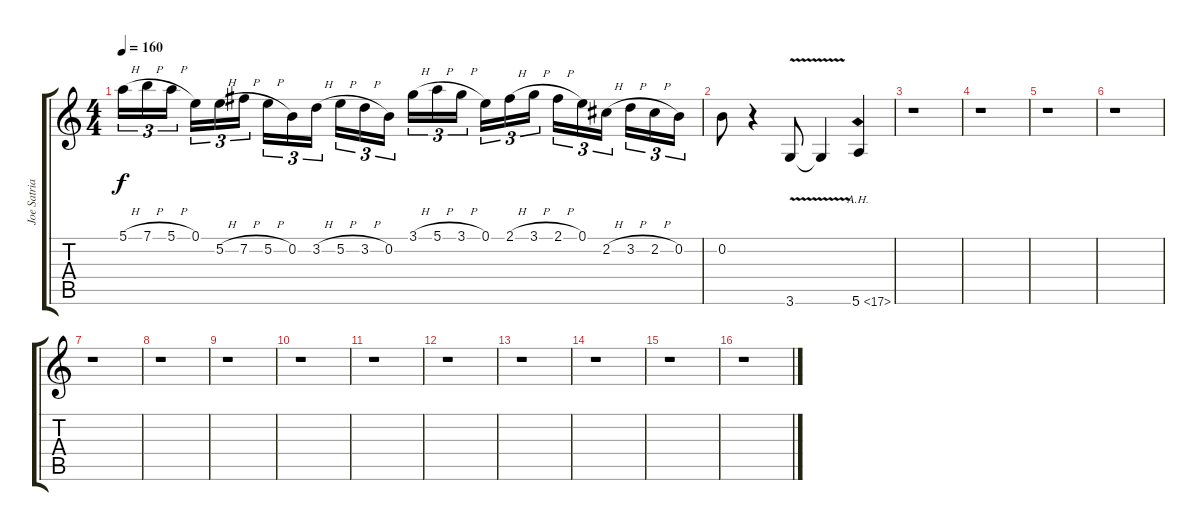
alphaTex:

\track ("Joe Satriani Lead" "Joe Satria") {instrument distortionguitar}
\staff {score tabs}
\tuning (E4 B3 G3 D3 A2 E2) {hide}
\ts (4 4)
\tempo 160
\clef g2
\ks c
5.1{h}.16{tu (3 2) dy f} 7.1{h}.16{tu (3 2)} 5.1{h}.16{tu (3 2)} 0.1.16{tu (3 2)} 5.2{h}.16{tu (3 2)} 7.2{h}.16{tu (3 2)} 5.2{h}.16{tu (3 2)} 0.2.16{tu (3 2)} 3.2{h}.16{tu (3 2)} 5.2{h}.16{tu (3 2)} 3.2{h}.16{tu (3 2)} 0.2.16{tu (3 2)} 3.1{h}.16{tu (3 2)} 5.1{h}.16{tu (3 2)} 3.1{h}.16{tu (3 2)} 0.1.16{tu (3 2)} 2.1{h}.16{tu (3 2)} 3.1{h}.16{tu (3 2)} 2.1{h}.16{tu (3 2)} 0.1.16{tu (3 2)} 2.2{h}.16{tu (3 2)} 3.2{h}.16{tu (3 2)} 2.2{h}.16{tu (3 2)} 0.2.16{tu (3 2)} |
0.2.8 r.4 3.6{v}.8 3.6{t}.4 5.6{ah 12}.4 |
r.1 |
r.1 |
r.1 |
r.1 |
r.1 |
r.1 |
r.1 |
r.1 |
r.1 |
r.1 |
r.1 |
r.1 |
r.1 |
r.1
